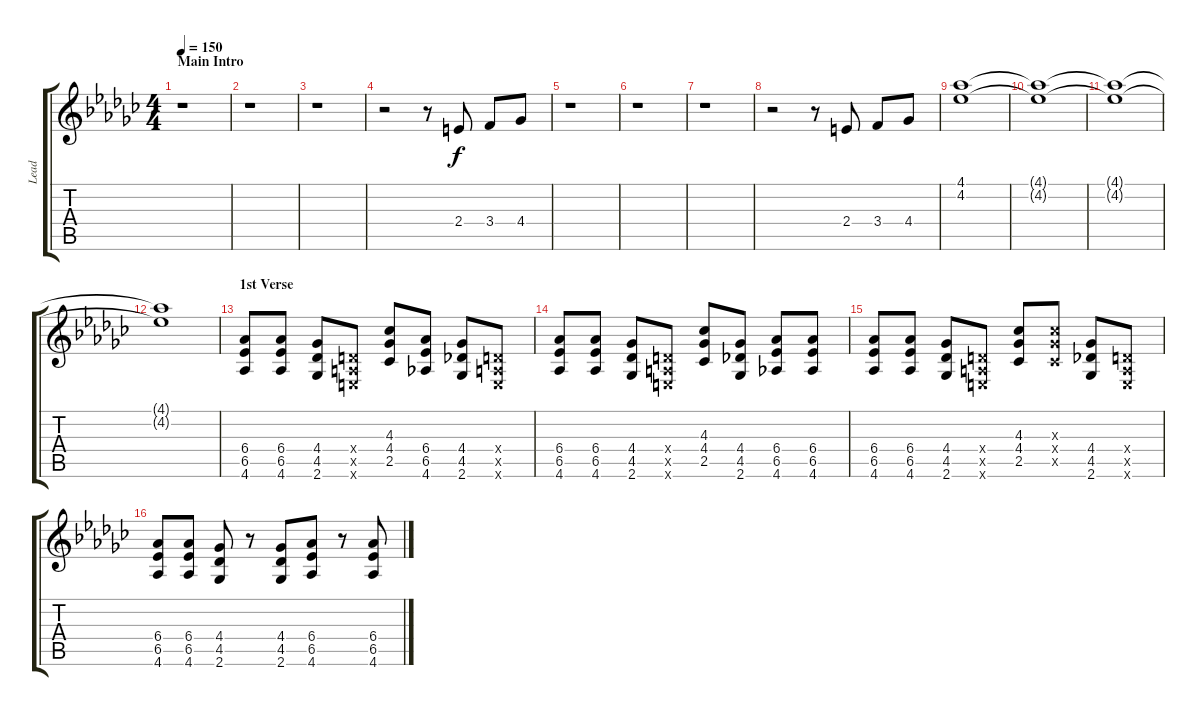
\track ("Lead" "Lead") {instrument distortionguitar}
\staff {score tabs}
\tuning (E4 B3 G3 D3 A2 E2) {hide}
\ts (4 4)
\section ("" "Main Intro")
\tempo 150
\clef g2
\ks gb
r.1{dy f} |
r.1 |
r.1 |
r.2 r.8 2.4.8 3.4.8 4.4.8 |
r.1 |
r.1 |
r.1 |
r.2 r.8 2.4.8 3.4.8 4.4.8 |
(4.1 4.2).1 |
(4.1{t} 4.2{t}).1 |
(4.1{t} 4.2{t}).1 |
(4.1{t} 4.2{t}).1 |
\section ("" "1st Verse")
(6.4 6.5 4.6).8{volume 9} (6.4 6.5 4.6).8 (4.4 4.5 2.6).8 (0.4{x} 0.5{x} 0.6{x}).8 (4.3 4.4 2.5).8 (6.4 6.5 4.6).8 (4.4 4.5 2.6).8 (0.4{x} 0.5{x} 0.6{x}).8 |
(6.4 6.5 4.6).8 (6.4 6.5 4.6).8 (4.4 4.5 2.6).8 (0.4{x} 0.5{x} 0.6{x}).8 (4.3 4.4 2.5).8 (4.4 4.5 2.6).8 (6.4 6.5 4.6).8 (6.4 6.5 4.6).8 |
(6.4 6.5 4.6).8 (6.4 6.5 4.6).8 (4.4 4.5 2.6).8 (0.4{x} 0.5{x} 0.6{x}).8 (4.3 4.4 2.5).8 (4.3{x} 4.4{x} 2.5{x}).8 (4.4 4.5 2.6).8 (0.4{x} 0.5{x} 0.6{x}).8 |
(6.4 6.5 4.6).8 (6.4 6.5 4.6).8 (4.4 4.5 2.6).8 r.8 (4.4 4.5 2.6).8 (6.4 6.5 4.6).8 r.8 (6.4 6.5 4.6).8
